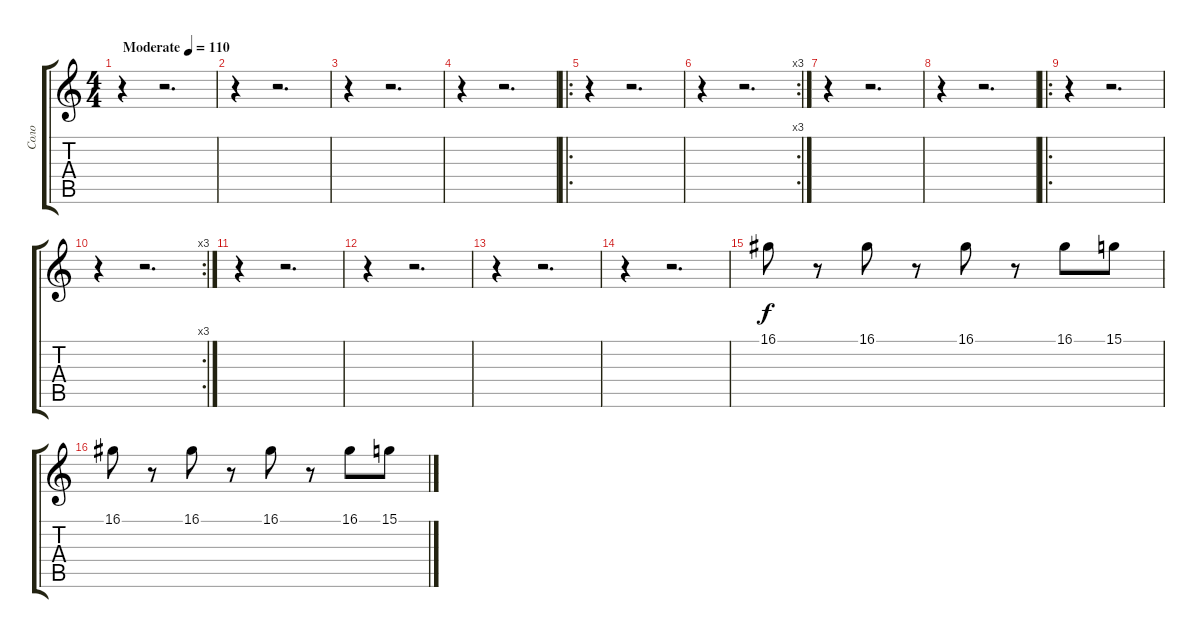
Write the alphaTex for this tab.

\track ("Соло" "Соло") {instrument lead1square}
\staff {score tabs}
\tuning (E4 B3 G3 D3 A2 E2) {hide}
\ts (4 4)
\tempo (110 "Moderate")
\clef g2
\ks c
r.4{dy f instrument lead1square} r.2{d} |
r.4 r.2{d} |
r.4 r.2{d} |
r.4 r.2{d} |
\ro
r.4 r.2{d} |
\rc 3
r.4 r.2{d} |
r.4 r.2{d} |
r.4 r.2{d} |
\ro
r.4 r.2{d} |
\rc 3
r.4 r.2{d} |
r.4 r.2{d} |
r.4 r.2{d} |
r.4 r.2{d} |
r.4 r.2{d} |
16.1.8 r.8 16.1.8 r.8 16.1.8 r.8 16.1.8 15.1.8 |
16.1.8 r.8 16.1.8 r.8 16.1.8 r.8 16.1.8 15.1.8
